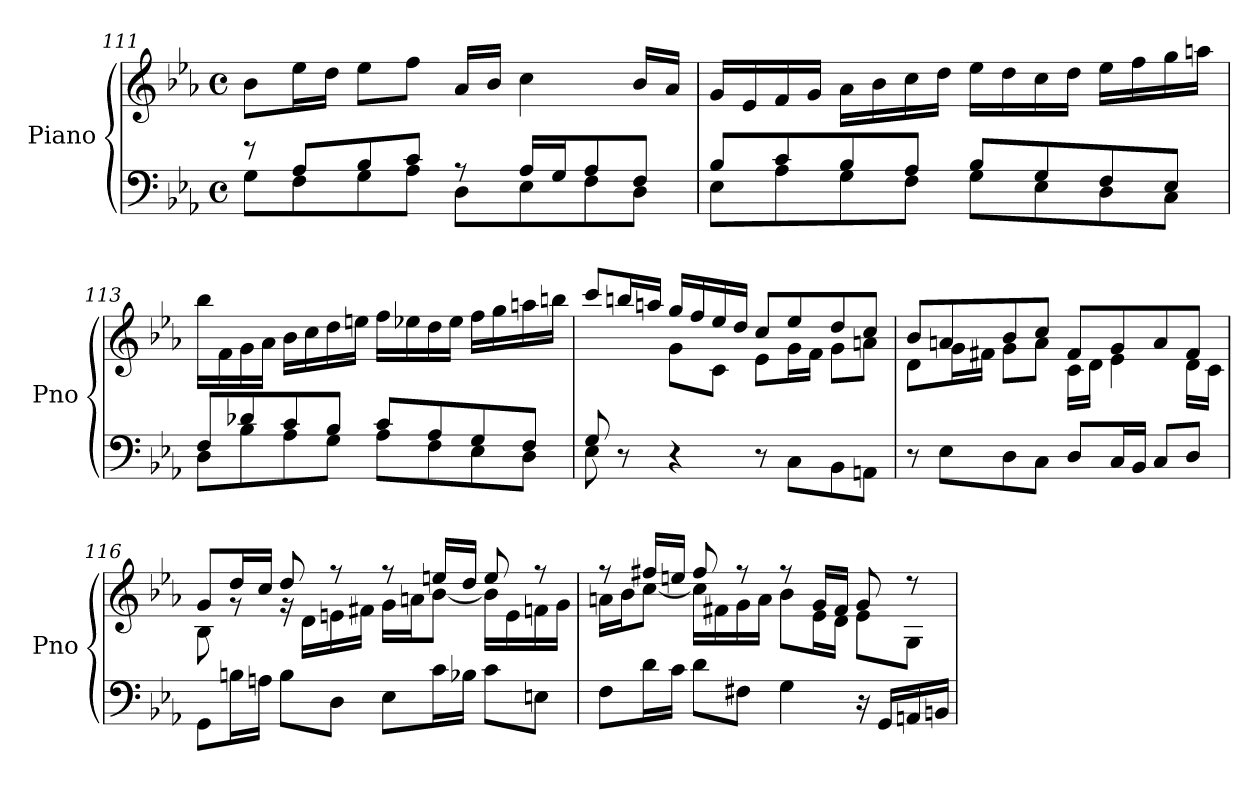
**kern	**kern
*part1	*part1
*staff2	*staff1
*I"Piano	*
*I'Pno	*
*clefF4	*clefG2
*k[b-e-a-]	*k[b-e-a-]
*E-:	*E-:
*M4/4	*M4/4
*met(c)	*met(c)
=111	=111
*^	*
8re	8G\L	8b-\L
8A-/L	8F\	16ee-\L
.	.	16dd\JJ
8B-/	8G\	8ee-\L
8c/J	8A-\J	8ff\J
8rA	8D\L	16a-/LL
.	.	16b-/JJ
16A-/LL	8E-\	4cc\
16G/J	.	.
8A-/	8F\	.
8F/J	8D\J	16b-/LL
.	.	16a-/JJ
!!LO:PB:g=z
=112	=112	=112
8B-/L	8E-\L	16g/LL
.	.	16e-/
8c/	8A-\	16f/
.	.	16g/JJ
8B-/	8G\	16a-\LL
.	.	16b-\
8A-/J	8F\J	16cc\
.	.	16dd\JJ
8B-/L	8G\L	16ee-\LL
.	.	16dd\
8G/	8E-\	16cc\
.	.	16dd\JJ
8F/	8D\	16ee-\LL
.	.	16ff\
8E-/J	8C\J	16gg\
.	.	16aan\JJ
=113	=113	=113
8F/L	8D\L	16bb-\LL
.	.	16f\
8d-X/	8B-\	16g\
.	.	16a-\JJ
8c/	8A-\	16b-\LL
.	.	16cc\
8B-/J	8G\J	16dd\
.	.	16een\JJ
8c/L	8A-\L	16ff\LL
.	.	16ee-X\
8A-/	8F\	16dd\
.	.	16ee-\JJ
8G/	8E-\	16ff\LL
.	.	16gg\
8F/J	8D\J	16aan\
.	.	16bbn\JJ
=114	=114	=114
*	*	*^
8G/L	8E-\	8ccc/L	8ryy
2..ryy	8r	16bbn/L	16g\L
.	.	16aan/JJ	16f#X\JJ
.	4r	16gg/LL	8g\L
.	.	16ff/	.
.	.	16ee-/	8c\J
.	.	16dd/JJ	.
.	8r	8cc/L	8e-\L
.	8C\L	8ee-/	16g\L
.	.	.	16f#\JJ
.	8BB-\	8dd/	8g\L
.	8AAn\J	8cc/J	8an\J
*v	*v	*	*
!!LO:LB:g=z	!!
=115	=115	=115
8r	8b-/L	8d\L
8E-\L	8an/	16g\L
.	.	16f#X\JJ
8D\	8b-/	8g\L
8C\J	8cc/J	8a\J
8D/L	8f#/L	16c\LL
.	.	16d\JJ
16C/L	8g/	4e-\
16BB-/JJ	.	.
8C/L	8a/	.
8D/J	8f#/J	16d\LL
.	.	16c\JJ
=116	=116	=116
8GG\L	8g/L	8B-\
16Bn\L	16dd/L	8rg
16An\JJ	16cc/JJ	.
8B\L	8dd/	16rg
.	.	16d\LL
8D\J	8rff	16en\
.	.	16f#X\JJ
8E-\L	8rff	16g\LL
.	.	16an\J
16c\L	16een/LL	[8b-\J
16B-X\JJ	16dd/JJ	.
8c\L	8ee/	16b-\LL]
.	.	16e\
8En\J	8rff	16fn\
.	.	16g\JJ
!!LO:LB:g=z	!!
=117	=117	=117
8F\L	8rff	16an\LL
.	.	16b-\J
16d\L	16ff#X/LL	[8cc\J
16c\JJ	16een/JJ	.
8d\L	8ff#/	16cc\LL]
.	.	16f#X\
8F#X\J	8rff	16g\
.	.	16a\JJ
4G\	8rff	8b-\L
.	16g/LL	16e-\L
.	16f#/JJ	16d\JJ
16r	8g/	8e-\L
16GG/LL	.	.
16AAn/	8r	8G\J
16BBn/JJ	.	.
*	*v	*v
=	=
*-	*-
